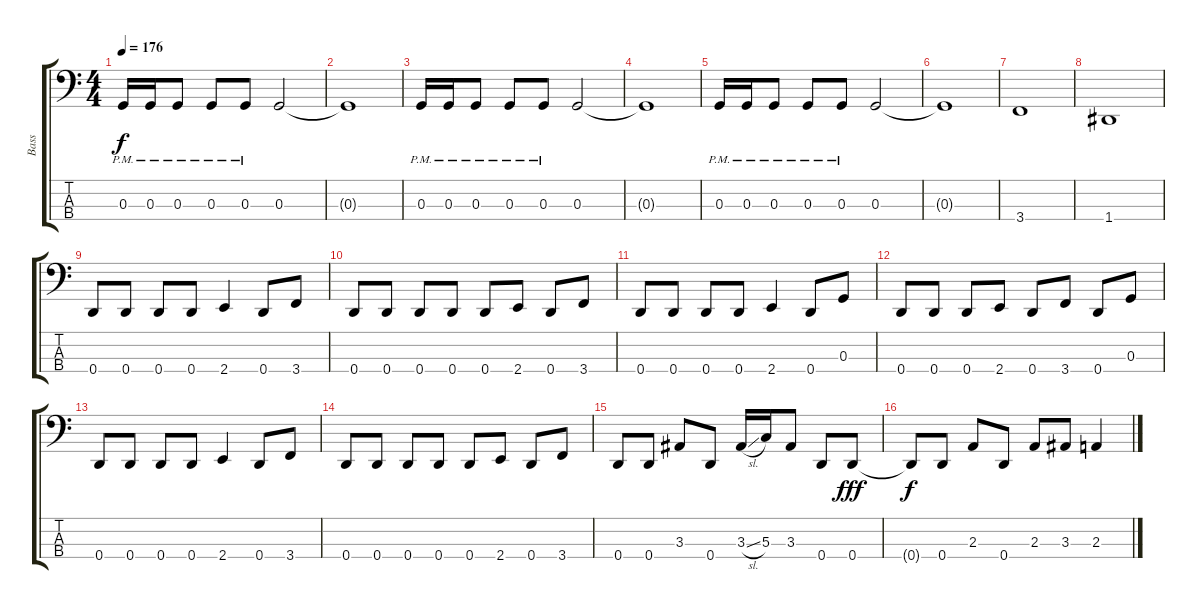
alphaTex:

\track ("Bass" "Bass") {instrument electricbassfinger}
\staff {score tabs}
\tuning (F2 C2 G1 D1) {hide}
\ts (4 4)
\tempo 176
\clef f4
\ks c
0.3{pm}.16{dy f} 0.3{pm}.16 0.3{pm}.8 0.3{pm}.8 0.3{pm}.8 0.3.2 |
0.3{t}.1 |
0.3{pm}.16 0.3{pm}.16 0.3{pm}.8 0.3{pm}.8 0.3{pm}.8 0.3.2 |
0.3{t}.1 |
0.3{pm}.16 0.3{pm}.16 0.3{pm}.8 0.3{pm}.8 0.3{pm}.8 0.3.2 |
0.3{t}.1 |
3.4.1 |
1.4.1 |
0.4.8 0.4.8 0.4.8 0.4.8 2.4.4 0.4.8 3.4.8 |
0.4.8 0.4.8 0.4.8 0.4.8 0.4.8 2.4.8 0.4.8 3.4.8 |
0.4.8 0.4.8 0.4.8 0.4.8 2.4.4 0.4.8 0.3.8 |
0.4.8 0.4.8 0.4.8 2.4.8 0.4.8 3.4.8 0.4.8 0.3.8 |
0.4.8 0.4.8 0.4.8 0.4.8 2.4.4 0.4.8 3.4.8 |
0.4.8 0.4.8 0.4.8 0.4.8 0.4.8 2.4.8 0.4.8 3.4.8 |
0.4.8 0.4.8 3.3.8 0.4.8 3.3{sl}.16 5.3.16 3.3.8 0.4.8 0.4.8{dy fff} |
0.4{t}.8{dy f} 0.4.8 2.3.8 0.4.8 2.3.8 3.3.8 2.3.4
